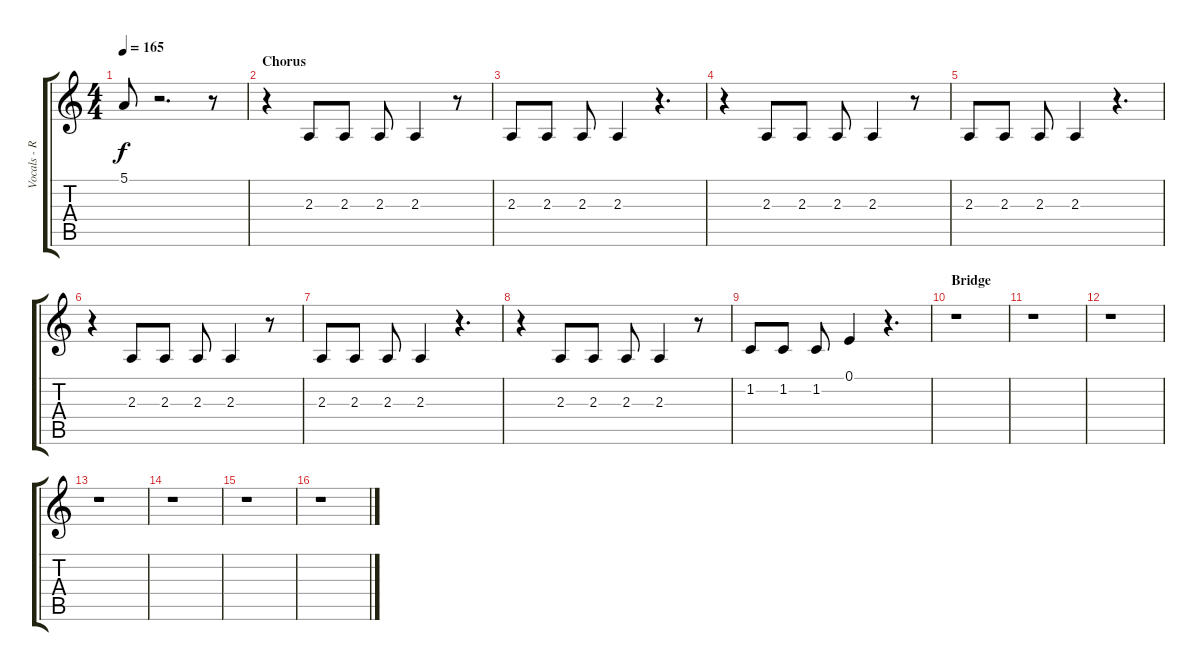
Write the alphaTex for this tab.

\track ("Vocals - Rob Halford" "Vocals - R") {instrument lead2sawtooth}
\staff {score tabs}
\tuning (E4 B3 G3 D3 A2 E2) {hide}
\ts (4 4)
\tempo 165
\clef g2
\ks c
5.1{t}.8{dy f} r.2{d} r.8 |
\section ("" "Chorus")
r.4 2.3.8 2.3.8 2.3.8 2.3.4 r.8 |
2.3.8 2.3.8 2.3.8 2.3.4 r.4{d} |
r.4 2.3.8 2.3.8 2.3.8 2.3.4 r.8 |
2.3.8 2.3.8 2.3.8 2.3.4 r.4{d} |
r.4 2.3.8 2.3.8 2.3.8 2.3.4 r.8 |
2.3.8 2.3.8 2.3.8 2.3.4 r.4{d} |
r.4 2.3.8 2.3.8 2.3.8 2.3.4 r.8 |
1.2.8 1.2.8 1.2.8 0.1.4 r.4{d} |
\section ("" "Bridge")
r.1 |
r.1 |
r.1 |
r.1 |
r.1 |
r.1 |
r.1
